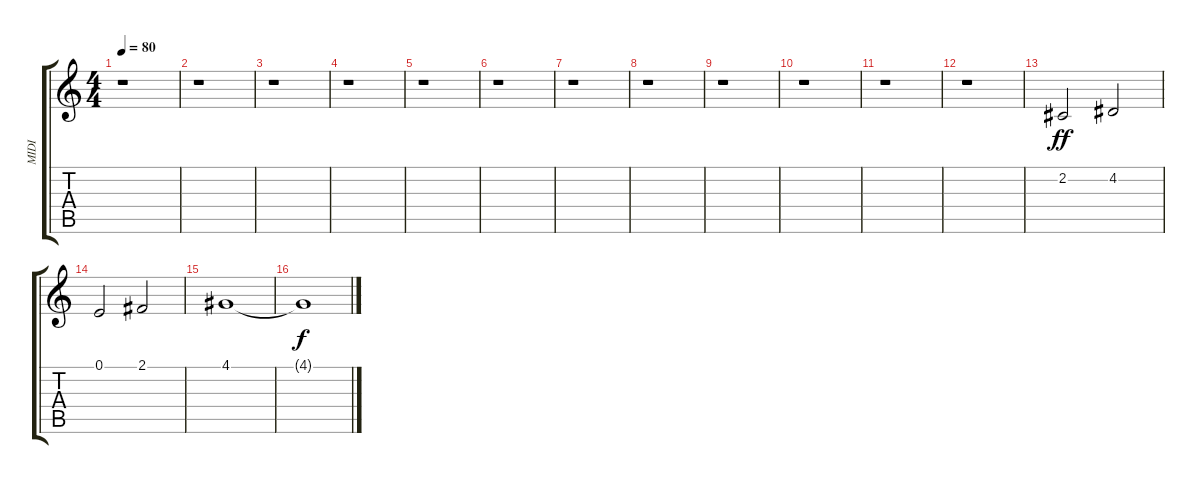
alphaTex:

\track ("MIDI" "MIDI") {instrument stringensemble1}
\staff {score tabs}
\tuning (E4 B3 G3 D3 A2 E2) {hide}
\ts (4 4)
\tempo 80
\clef g2
\ks c
r.1{dy ff instrument stringensemble1} |
r.1 |
r.1 |
r.1 |
r.1 |
r.1 |
r.1 |
r.1 |
r.1 |
r.1 |
r.1 |
r.1 |
2.2.2 4.2.2 |
0.1.2 2.1.2 |
4.1.1 |
4.1{t}.1{dy f}
